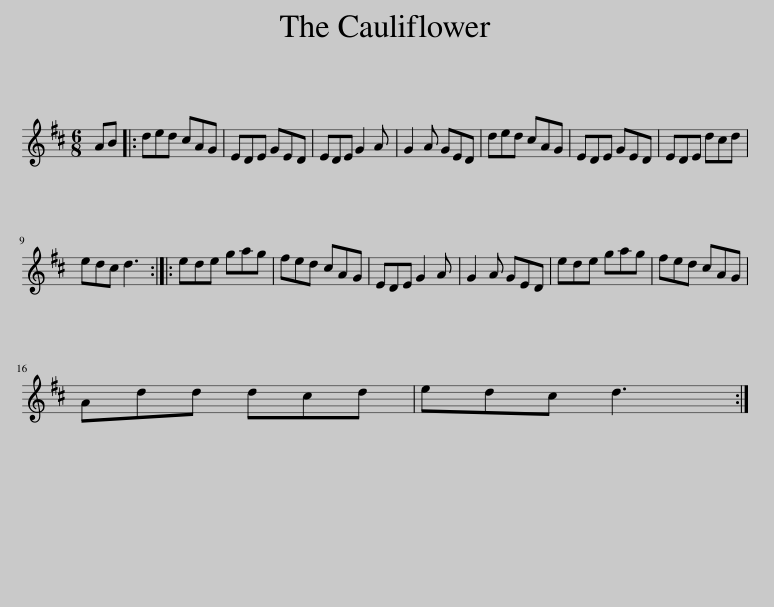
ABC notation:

X:1
L:1/8
M:6/8
I:linebreak $
K:D
V:1 treble
V:1
 AB |: ded cAG | EDE GED | EDE G2 A | G2 A GED | %5
 ded cAG | EDE GED | EDE dcd |$ edc d3 :: ede gag | %10
 fed cAG | EDE G2 A | G2 A GED | ede gag | fed cAG |$ %15
 Add dcd | edc d3 :| %17
